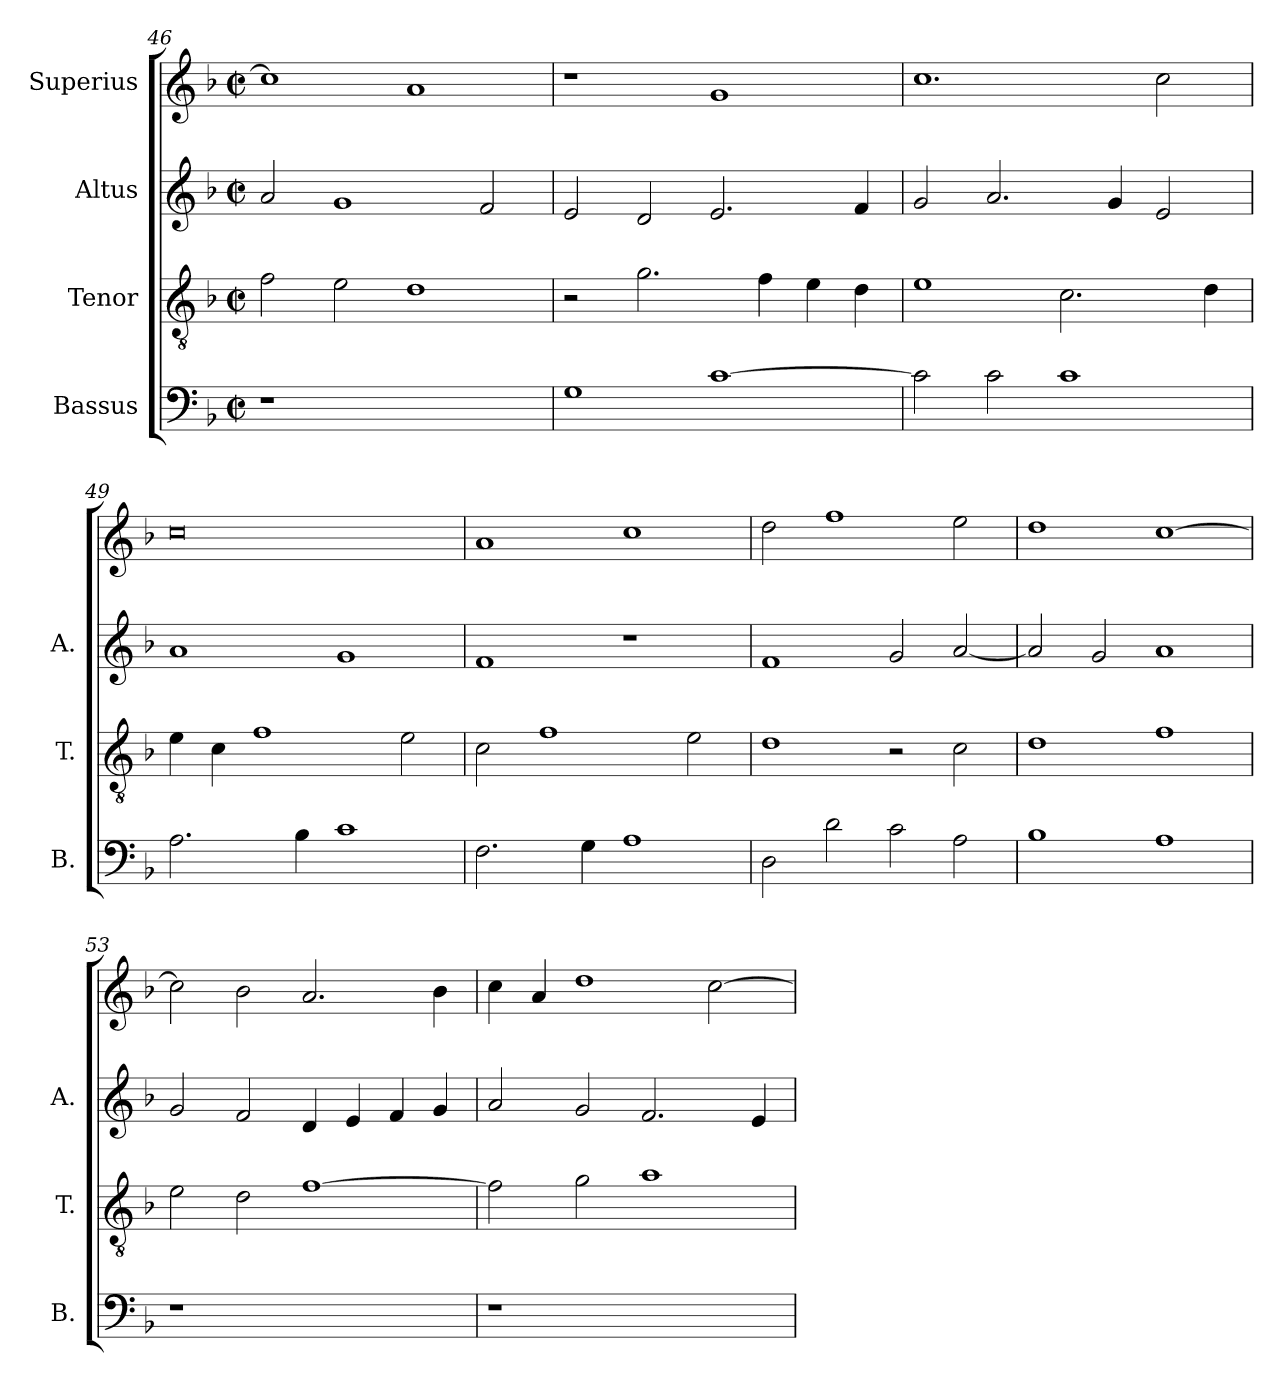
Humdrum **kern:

**kern	**kern	**kern	**kern
*part4	*part3	*part2	*part1
*staff4	*staff3	*staff2	*staff1
*I"Bassus	*I"Tenor	*I"Altus	*I"Superius
*I'B.	*I'T.	*I'A.	*
*clefF4	*clefGv2	*clefG2	*clefG2
*	*ITrd7c12	*	*
*k[b-]	*k[b-]	*k[b-]	*k[b-]
*F:	*F:	*F:	*F:
*M2/2	*M2/2	*M2/2	*M2/2
*met(c|)	*met(c|)	*met(c|)	*met(c|)
=46	=46	=46	=46
!LO:N:vis=1	!	!	!
1r	2Fi\	2ai/	1cci]
.	2Ei\	1gi	.
1ryy	1Di	.	1ai
.	.	2fi/	.
=47	=47	=47	=47
1Gi	2r	2ei/	1r
.	2.Gi\	2di/	.
[>1ci	.	2.ei/	1gi
.	4Fi\	.	.
.	4Ei\	.	.
.	4Di\	4fi/	.
!!LO:PB:g=z
=48	=48	=48	=48
2ci\]	1Ei	2gi/	1.cci
2ci\	.	2.ai/	.
1ci	2.Ci\	.	.
.	.	4gi/	.
.	.	2ei/	2cci\
.	4Di\	.	.
=49	=49	=49	=49
2.Ai\	4Ei\	1ai	0cci
.	4Ci\	.	.
.	1Fi	.	.
4B-i\	.	.	.
1ci	.	1gi	.
.	2Ei\	.	.
=50	=50	=50	=50
2.Fi\	2Ci\	1fi	1ai
.	1Fi	.	.
4Gi\	.	.	.
1Ai	.	1r	1cci
.	2Ei\	.	.
=51	=51	=51	=51
2Di\	1Di	1fi	2ddi\
2di\	.	.	1ffi
2ci\	2r	2gi/	.
2Ai\	2Ci\	[<2ai/	2eei\
=52	=52	=52	=52
1B-i	1Di	2ai/]	1ddi
.	.	2gi/	.
1Ai	1Fi	1ai	[>1cci
!!LO:LB:g=z
=53	=53	=53	=53
!LO:N:vis=1	!	!	!
1r	2Ei\	2gi/	2cci\]
.	2Di\	2fi/	2b-i\
1ryy	[>1Fi	4di/	2.ai/
.	.	4ei/	.
.	.	4fi/	.
.	.	4gi/	4b-i\
=54	=54	=54	=54
!LO:N:vis=1	!	!	!
1r	2Fi\]	2ai/	4cci\
.	.	.	4ai/
.	2Gi\	2gi/	1ddi
1ryy	1Ai	2.fi/	.
.	.	.	[>2cci\
.	.	4ei/	.
=	=	=	=
*-	*-	*-	*-
